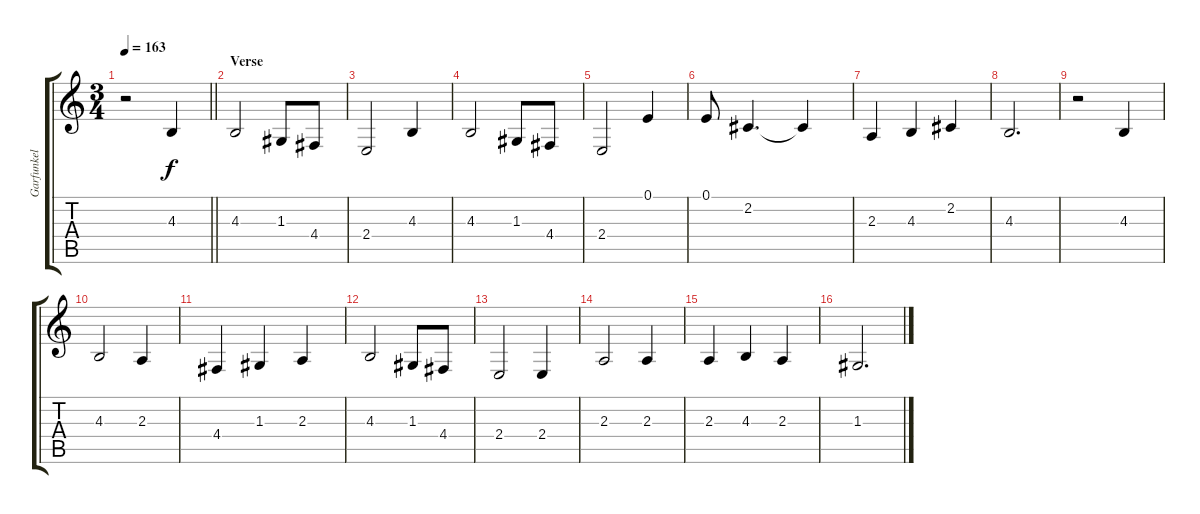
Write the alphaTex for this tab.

\track ("Garfunkel zang" "Garfunkel ") {instrument ocarina}
\staff {score tabs}
\tuning (E4 B3 G3 D3 A2 E2) {hide}
\ts (3 4)
\tempo 163
\clef g2
\barLineRight lightlight
\ks c
r.2{dy f} 4.3.4 |
\section ("" "Verse")
4.3.2 1.3.8 4.4.8 |
2.4.2 4.3.4 |
4.3.2 1.3.8 4.4.8 |
2.4.2 0.1.4 |
0.1.8 2.2.4{d} 2.2{t}.4 |
2.3.4 4.3.4 2.2.4 |
4.3.2{d} |
r.2 4.3.4 |
4.3.2 2.3.4 |
4.4.4 1.3.4 2.3.4 |
4.3.2 1.3.8 4.4.8 |
2.4.2 2.4.4 |
2.3.2 2.3.4 |
2.3.4 4.3.4 2.3.4 |
1.3.2{d}
